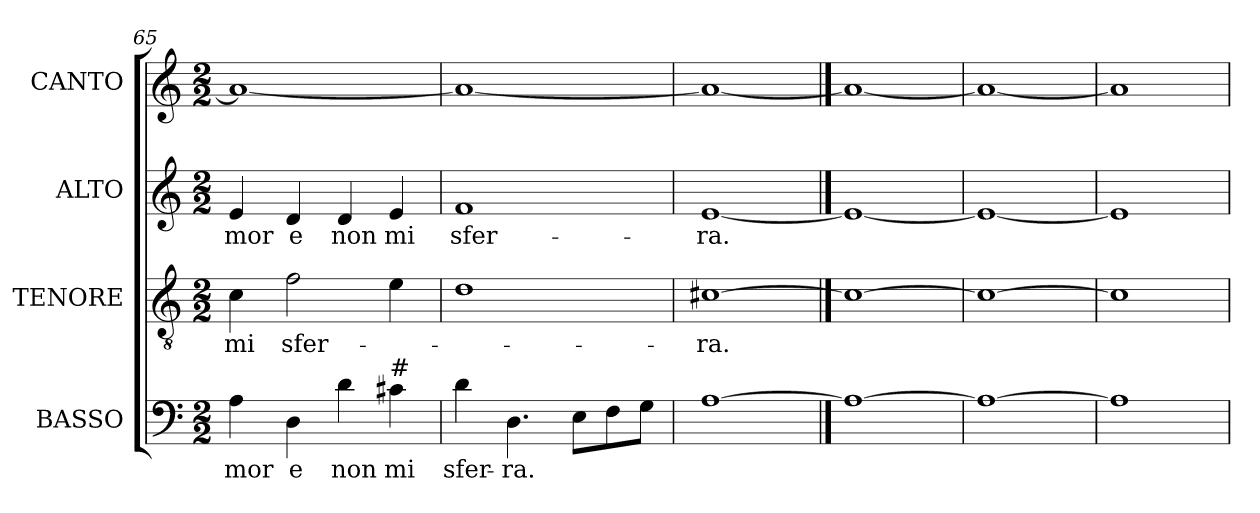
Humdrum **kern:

**kern	**text	**kern	**text	**kern	**text	**kern
*part4	*part4	*part3	*part3	*part2	*part2	*part1
*staff4	*staff4	*staff3	*staff3	*staff2	*staff2	*staff1
*I"BASSO	*	*I"TENORE	*	*I"ALTO	*	*I"CANTO
*	*	*I'T.	*	*	*	*
*clefF4	*	*clefGv2	*	*clefG2	*	*clefG2
*	*	*ITrd7c12	*	*	*	*
*k[]	*	*k[]	*	*k[]	*	*k[]
*C:	*	*C:	*	*C:	*	*C:
*M2/2	*	*M2/2	*	*M2/2	*	*M2/2
=65	=65	=65	=65	=65	=65	=65
!	!LO:LY:b:color=#000000	!	!	!	!	!
!	!	!	!LO:LY:b:color=#000000	!	!	!
!	!	!	!	!	!LO:LY:b:color=#000000	!
4Ai\	-mor	4Ci\	mi	4ei/	-mor	1ai_<
!	!LO:LY:b:color=#000000	!	!	!	!	!
!	!	!	!LO:LY:b:color=#000000	!	!	!
!	!	!	!	!	!LO:LY:b:color=#000000	!
4Di\	e	2Fi\	sfer-	4di/	e	.
!	!LO:LY:b:color=#000000	!	!	!	!	!
!	!	!	!	!	!LO:LY:b:color=#000000	!
4di\	non	.	.	4di/	non	.
!	!LO:LY:b:color=#000000	!	!	!	!	!
!LO:TX:a:t=#	!	!	!	!	!	!
!	!	!	!	!	!LO:LY:b:color=#000000	!
4c#i\	mi	4Ei\	.	4ei/	mi	.
=66	=66	=66	=66	=66	=66	=66
!	!LO:LY:b:color=#000000	!	!	!	!	!
!	!	!	!	!	!LO:LY:b:color=#000000	!
4di\	sfer-	1Di	.	1fi	sfer-	1ai_<
!	!LO:LY:b:color=#000000	!	!	!	!	!
4.Di\	-ra.	.	.	.	.	.
8Ei\L	.	.	.	.	.	.
8Fi\	.	.	.	.	.	.
8Gi\J	.	.	.	.	.	.
=67	=67	=67	=67	=67	=67	=67
!	!	!	!LO:LY:b:color=#000000	!	!	!
!	!	!	!	!	!LO:LY:b:color=#000000	!
[1Ai	.	[1C#Xi	-ra.	[1ei	-ra.	1ai_<
==68	==68	==68	==68	==68	==68	==68
1Ai_	.	1C#i_	.	1ei_	.	1ai_
=69	=69	=69	=69	=69	=69	=69
1Ai_	.	1C#i_	.	1ei_	.	1ai_
=70	=70	=70	=70	=70	=70	=70
1Ai]	.	1C#i]	.	1ei]	.	1ai]
=	=	=	=	=	=	=
*-	*-	*-	*-	*-	*-	*-
